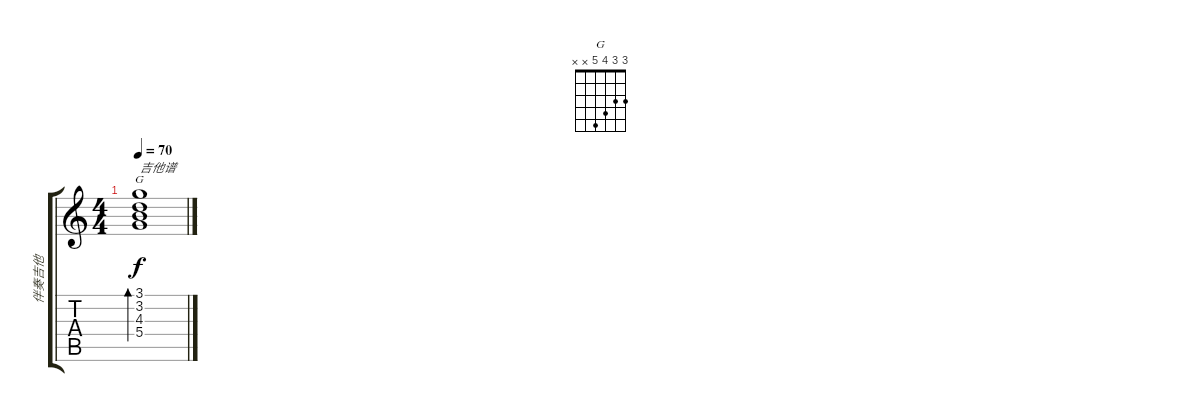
\track ("伴奏吉他" "伴奏吉他") {instrument acousticguitarsteel}
\staff {score tabs}
\tuning (E4 B3 G3 D3 A2 E2) {hide}
\chord ("G" 3 3 4 5 x x)
\ts (4 4)
\tempo 70
\clef g2
\ks c
(3.1 3.2 4.3 5.4).1{bd 480 ch "G" txt "吉他谱" dy f}
